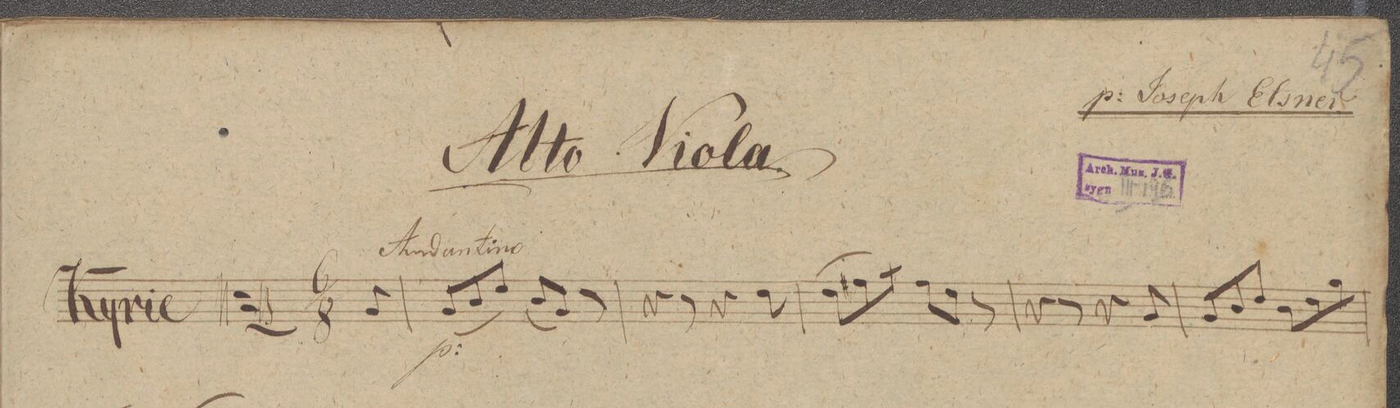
**kern	**dynam
*I"Alto Viola	*
*clefC3	*
*k[]	*
*M6/8	*
8A/	.
=1	=1
(8A/L	p
8c/	.
8e/J)	.
(8c/L	.
8A/J)	.
8r	.
=2	=2
4r	.
8r	.
4r	.
8e\	.
=3	=3
(8e\L	.
8g#X\	.
8b\J)	.
8g#\L	.
8e\J	.
8r	.
=4	=4
4r	.
8r	.
4r	.
8A/	.
=5	=5
8A/L	.
8c/	.
8e/J	.
8c\L	.
8e\	.
8a\J	.
=6	=6
*-	*-
